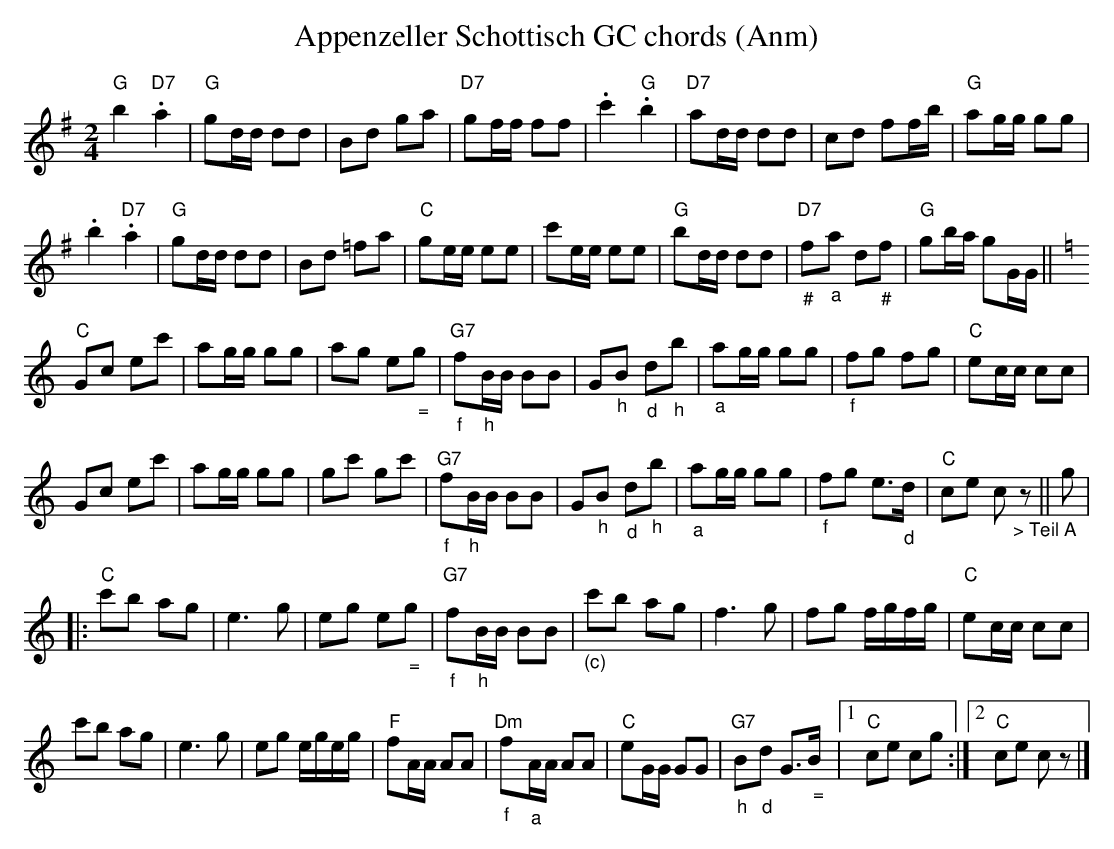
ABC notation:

X:1
T: Appenzeller Schottisch GC chords (Anm)
M:2/4
L:1/8
K:G %%MIDI gchordon
"G"b2"D7".a2 | "G"gd/d/ dd | Bd ga | "D7"gf/f/ ff | .c'2"G".b2 | "D7"ad/d/ dd | \
cd ff/b/ | "G"ag/g/ gg |
 .b2"D7".a2 | "G"gd/d/ dd | Bd =fa | "C"ge/e/ ee | \
c'e/e/ ee | "G"bd/d/ dd | "D7""_#"f"_a"a d"_#"f | "G"gb/a/ gG/G/ || [K:C]
 "C"Gc ec' | ag/g/ gg | \
ag e"_ ="g | "G7""_f"f"_h"B/B/ BB | G"_h"B "_d"d"_h"b | "_a"ag/g/ gg | "_f"fg fg | "C"ec/c/ cc |
Gc ec' | ag/g/ gg | gc' gc' | "G7""_f"f"_h"B/B/ BB | G"_h"B "_d"d"_h"b |  "_a"ag/g/ gg |  \
"_f"fg e>"_d"d | "C"ce c"_> Teil A"z || g |
|: "C"c'b ag | e3g | eg e"_ ="g | "G7""_f"f"_h"B/B/ BB | \
"_(c)"c'b ag | f3g | fg f/g/f/g/ | "C"ec/c/ cc |
 c'b ag | e3g | eg e/g/e/g/ | \
"F"fA/A/ AA | "Dm""_f"f"_a"A/A/ AA | "C"eG/G/ GG | "G7""_h"B"_d"d G>"_ ="B |1 "C"ce cg :|2 "C"ce cz |]
